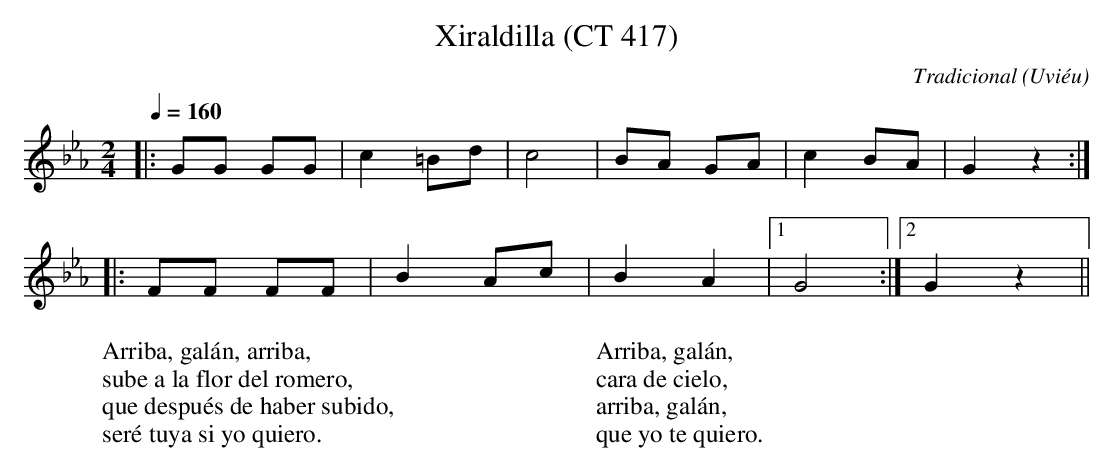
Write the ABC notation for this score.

X:1
T:Xiraldilla (CT 417)
C:Tradicional
O:Uviéu
M:2/4
L:1/8
Q:1/4=160
K:Cm
|: GG GG|c2 =Bd|c4|BA GA|c2 BA|G2 z2 :|
|: FF FF|B2 Ac|B2 A2|[1G4 :|[2 G2 z2||
W:Arriba, galán, arriba,
W:sube a la flor del romero,
W:que después de haber subido,
W:seré tuya si yo quiero.
W:
W:Arriba, galán,
W:cara de cielo,
W:arriba, galán,
W:que yo te quiero.
W:
